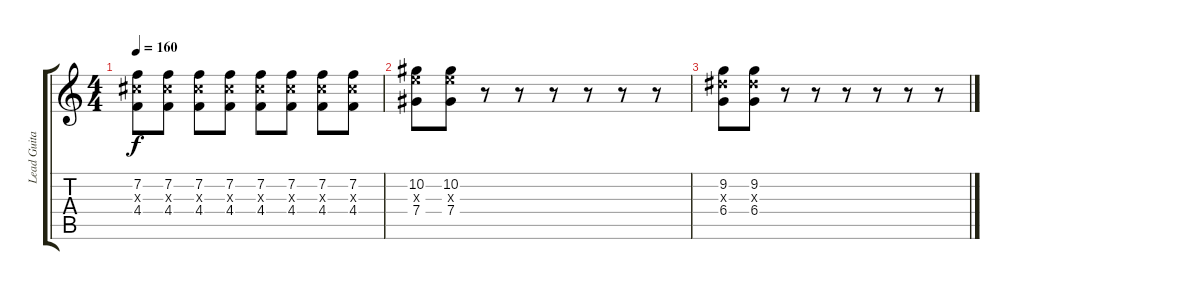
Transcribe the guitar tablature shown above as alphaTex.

\track ("Lead Guitar" "Lead Guita") {instrument distortionguitar}
\staff {score tabs}
\tuning (Eb4 Bb3 Gb3 Db3 Ab2 Db2) {hide}
\ts (4 4)
\tempo 160
\clef g2
\ks c
(7.2 7.3{x} 4.4).8{dy f} (7.2 7.3{x} 4.4).8 (7.2 7.3{x} 4.4).8 (7.2 7.3{x} 4.4).8 (7.2 7.3{x} 4.4).8 (7.2 7.3{x} 4.4).8 (7.2 7.3{x} 4.4).8 (7.2 7.3{x} 4.4).8 |
(10.2 10.3{x} 7.4).8 (10.2 10.3{x} 7.4).8 r.8 r.8 r.8 r.8 r.8 r.8 |
(9.2 9.3{x} 6.4).8 (9.2 9.3{x} 6.4).8 r.8 r.8 r.8 r.8 r.8 r.8
